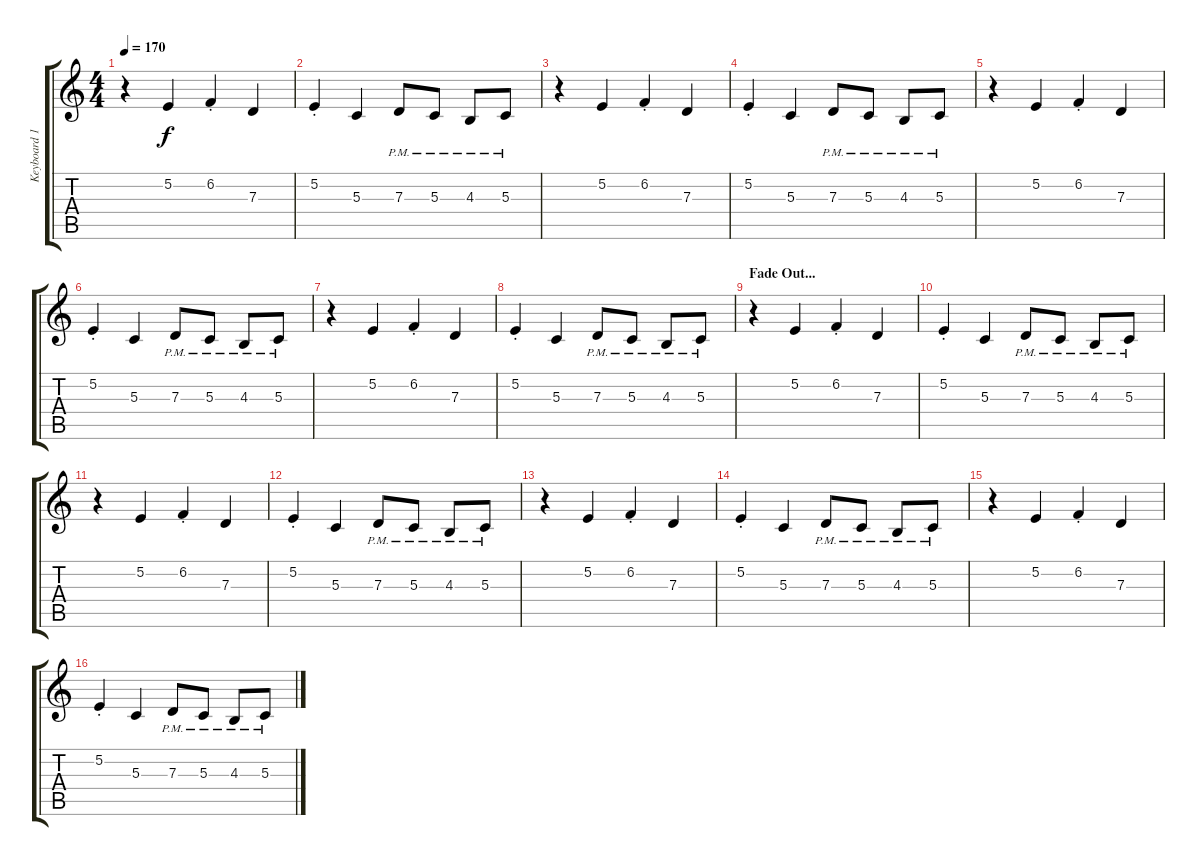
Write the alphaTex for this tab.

\track ("Keyboard 1" "Keyboard 1") {instrument lead2sawtooth}
\staff {score tabs}
\tuning (E4 B3 G3 D3 A2 E2) {hide}
\ts (4 4)
\tempo 170
\clef g2
\ks c
r.4{dy f} 5.2.4 6.2{st}.4 7.3.4 |
5.2{st}.4 5.3.4 7.3{pm}.8 5.3{pm}.8 4.3{pm}.8 5.3{pm}.8 |
r.4 5.2.4 6.2{st}.4 7.3.4 |
5.2{st}.4 5.3.4 7.3{pm}.8 5.3{pm}.8 4.3{pm}.8 5.3{pm}.8 |
r.4 5.2.4 6.2{st}.4 7.3.4 |
5.2{st}.4 5.3.4 7.3{pm}.8 5.3{pm}.8 4.3{pm}.8 5.3{pm}.8 |
r.4 5.2.4 6.2{st}.4 7.3.4 |
5.2{st}.4 5.3.4 7.3{pm}.8 5.3{pm}.8 4.3{pm}.8 5.3{pm}.8 |
\section ("" "Fade Out...")
r.4 5.2.4 6.2{st}.4 7.3.4 |
5.2{st}.4 5.3.4 7.3{pm}.8 5.3{pm}.8 4.3{pm}.8 5.3{pm}.8 |
r.4 5.2.4 6.2{st}.4 7.3.4 |
5.2{st}.4 5.3.4 7.3{pm}.8 5.3{pm}.8 4.3{pm}.8 5.3{pm}.8 |
r.4 5.2.4 6.2{st}.4 7.3.4 |
5.2{st}.4 5.3.4 7.3{pm}.8 5.3{pm}.8 4.3{pm}.8 5.3{pm}.8 |
r.4 5.2.4 6.2{st}.4 7.3.4 |
5.2{st}.4 5.3.4 7.3{pm}.8 5.3{pm}.8 4.3{pm}.8 5.3{pm}.8
